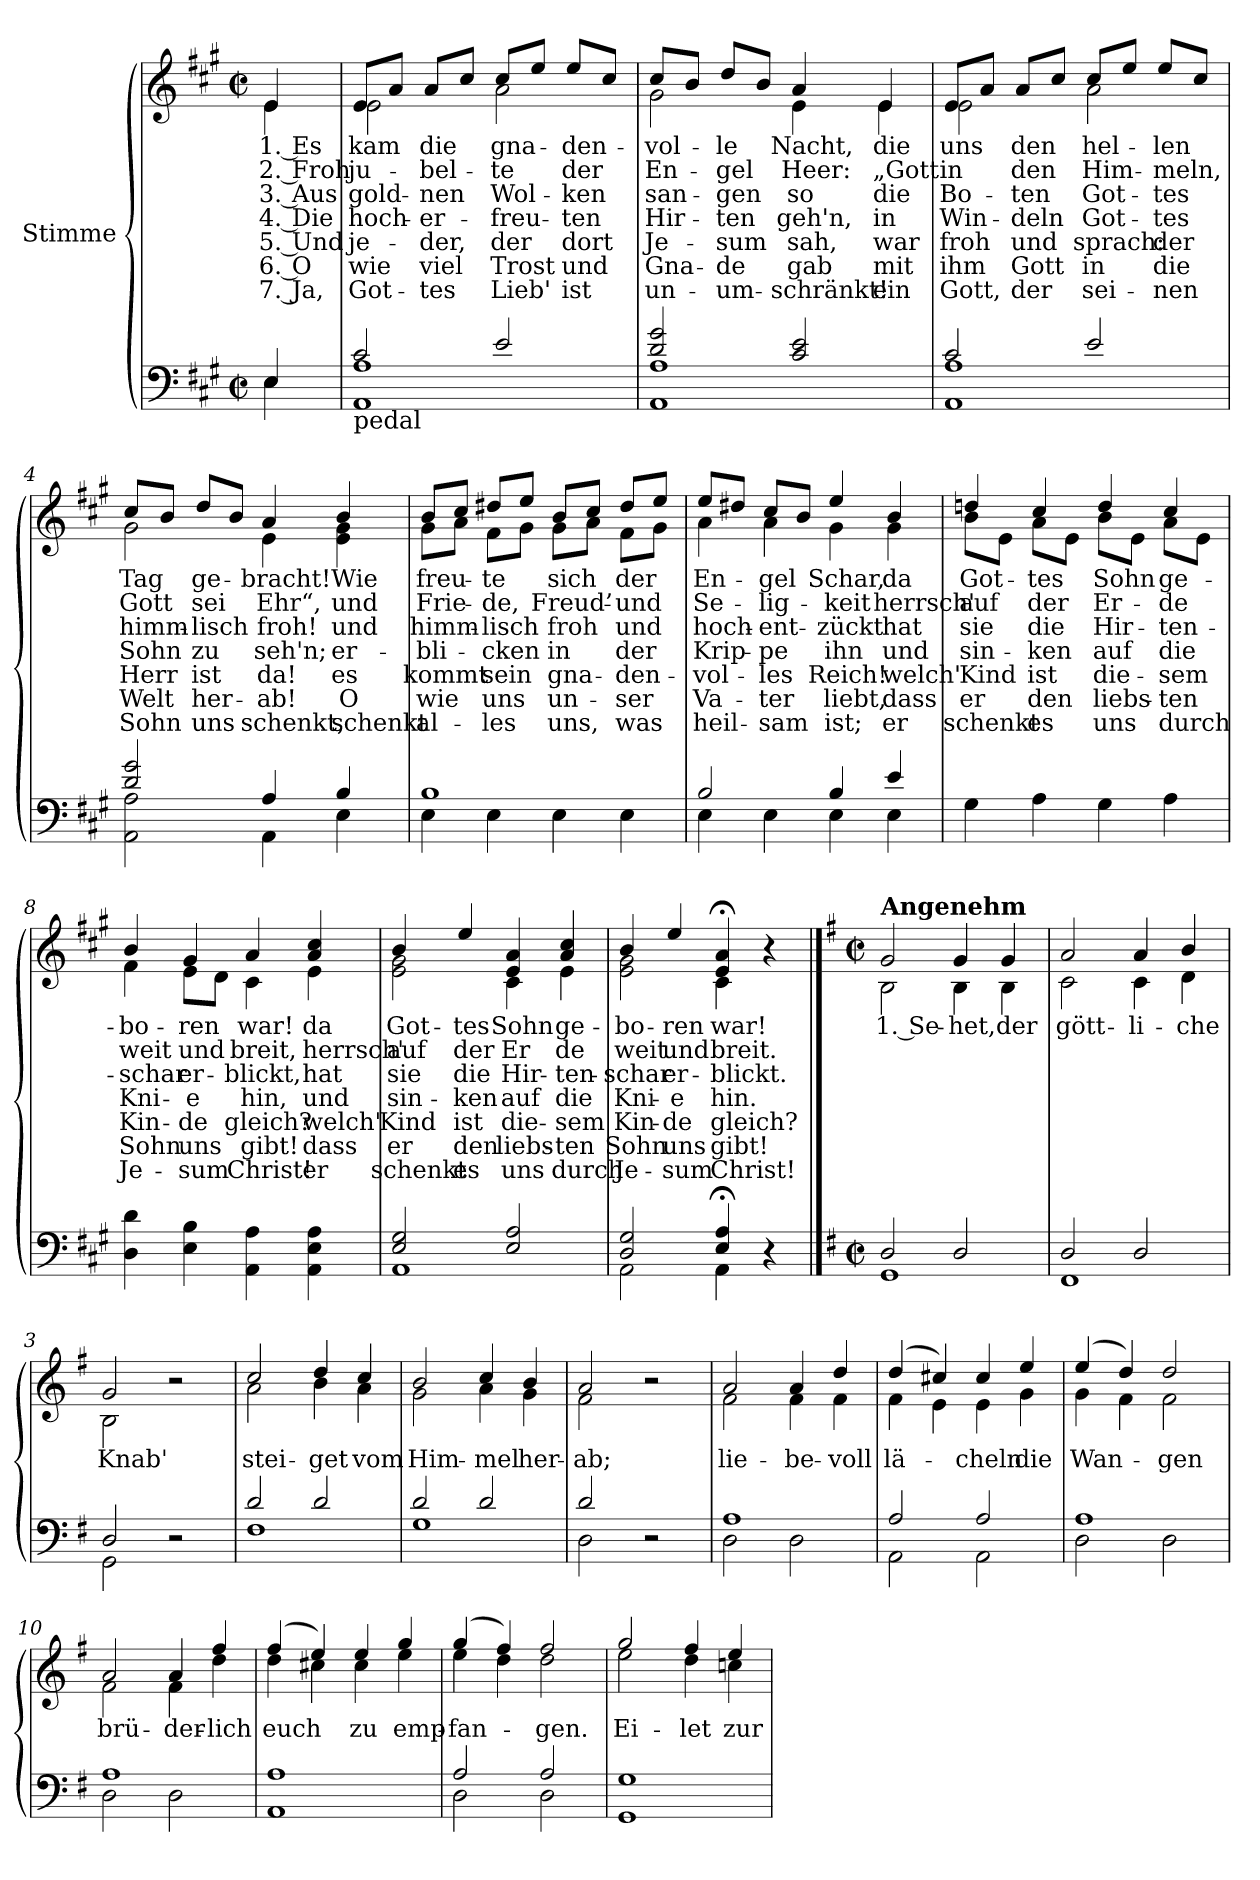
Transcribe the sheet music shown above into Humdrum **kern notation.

**kern	**kern	**text	**text	**text	**text	**text	**text	**text
*part1	*part1	*part1	*part1	*part1	*part1	*part1	*part1	*part1
*staff2	*staff1	*staff1	*staff1	*staff1	*staff1	*staff1	*staff1	*staff1
*I"Stimme	*	*	*	*	*	*	*	*
*clefF4	*clefG2	*	*	*	*	*	*	*
*k[f#c#g#]	*k[f#c#g#]	*	*	*	*	*	*	*
*M2/2	*M2/2	*	*	*	*	*	*	*
*met(c|)	*met(c|)	*	*	*	*	*	*	*
=	=	=	=	=	=	=	=	=
*^	*	*	*	*	*	*	*	*
!	!	!LO:TX:a:B:t=Langsam	!	!	!	!	!	!	!
!	!	!	!LO:LY:b	!LO:LY:b	!LO:LY:b	!LO:LY:b	!LO:LY:b	!LO:LY:b	!LO:LY:b
*	*	*^	*	*	*	*	*	*	*
4E/	4E\	4e/	4e\	1. Es	2. Froh	3. Aus	4. Die	5. Und	6. O	7. Ja,
=1	=1	=1	=1	=1	=1	=1	=1	=1	=1	=1
!LO:TX:b:t=pedal	!	!	!	!	!	!	!	!	!	!
!	!	!	!	!LO:LY:b	!LO:LY:b	!LO:LY:b	!LO:LY:b	!LO:LY:b	!LO:LY:b	!LO:LY:b
2c#/	1AA 1A	8e/L	2e\	kam	ju-	gold-	hoch-	je-	wie	Got-
.	.	8a/J	.	.	.	.	.	.	.	.
!	!	!	!	!LO:LY:b	!LO:LY:b	!LO:LY:b	!LO:LY:b	!LO:LY:b	!LO:LY:b	!LO:LY:b
.	.	8a/L	.	die	-bel-	-nen	-er-	-der,	viel	-tes
.	.	8cc#/J	.	.	.	.	.	.	.	.
!	!	!	!	!LO:LY:b	!LO:LY:b	!LO:LY:b	!LO:LY:b	!LO:LY:b	!LO:LY:b	!LO:LY:b
2e/	.	8cc#/L	2a\	gna-	-te	Wol-	-freu-	der	Trost	Lieb'
.	.	8ee/J	.	.	.	.	.	.	.	.
!	!	!	!	!LO:LY:b	!LO:LY:b	!LO:LY:b	!LO:LY:b	!LO:LY:b	!LO:LY:b	!LO:LY:b
.	.	8ee/L	.	-den-	der	-ken	-ten	dort	und	ist
.	.	8cc#/J	.	.	.	.	.	.	.	.
=2	=2	=2	=2	=2	=2	=2	=2	=2	=2	=2
!	!	!	!	!LO:LY:b	!LO:LY:b	!LO:LY:b	!LO:LY:b	!LO:LY:b	!LO:LY:b	!LO:LY:b
2d/ 2g#/	1AA 1A	8cc#/L	2g#\	-vol-	En-	san-	Hir-	Je-	Gna-	un-
.	.	8b/J	.	.	.	.	.	.	.	.
!	!	!	!	!LO:LY:b	!LO:LY:b	!LO:LY:b	!LO:LY:b	!LO:LY:b	!LO:LY:b	!LO:LY:b
.	.	8dd/L	.	-le	-gel	-gen	-ten	-sum	-de	-um-
.	.	8b/J	.	.	.	.	.	.	.	.
!	!	!	!	!LO:LY:b	!LO:LY:b	!LO:LY:b	!LO:LY:b	!LO:LY:b	!LO:LY:b	!LO:LY:b
2c#/ 2e/	.	4a/	4e\	Nacht,	Heer:	so	geh'n,	sah,	gab	-schränkt!
!	!	!	!	!LO:LY:b	!LO:LY:b	!LO:LY:b	!LO:LY:b	!LO:LY:b	!LO:LY:b	!LO:LY:b
.	.	4e/	4e\	die	„Gott	die	in	war	mit	ein
=3	=3	=3	=3	=3	=3	=3	=3	=3	=3	=3
!	!	!	!	!LO:LY:b	!LO:LY:b	!LO:LY:b	!LO:LY:b	!LO:LY:b	!LO:LY:b	!LO:LY:b
2c#/	1AA 1A	8e/L	2e\	uns	in	Bo-	Win-	froh	ihm	Gott,
.	.	8a/J	.	.	.	.	.	.	.	.
!	!	!	!	!LO:LY:b	!LO:LY:b	!LO:LY:b	!LO:LY:b	!LO:LY:b	!LO:LY:b	!LO:LY:b
.	.	8a/L	.	den	den	-ten	-deln	und	Gott	der
.	.	8cc#/J	.	.	.	.	.	.	.	.
!	!	!	!	!LO:LY:b	!LO:LY:b	!LO:LY:b	!LO:LY:b	!LO:LY:b	!LO:LY:b	!LO:LY:b
2e/	.	8cc#/L	2a\	hel-	Him-	Got-	Got-	sprach:	in	sei-
.	.	8ee/J	.	.	.	.	.	.	.	.
!	!	!	!	!LO:LY:b	!LO:LY:b	!LO:LY:b	!LO:LY:b	!LO:LY:b	!LO:LY:b	!LO:LY:b
.	.	8ee/L	.	-len	-meln,	-tes	-tes	der	die	-nen
.	.	8cc#/J	.	.	.	.	.	.	.	.
=4	=4	=4	=4	=4	=4	=4	=4	=4	=4	=4
!	!	!	!	!LO:LY:b	!LO:LY:b	!LO:LY:b	!LO:LY:b	!LO:LY:b	!LO:LY:b	!LO:LY:b
2d/ 2g#/	2AA\ 2A\	8cc#/L	2g#\	Tag	Gott	himm-	Sohn	Herr	Welt	Sohn
.	.	8b/J	.	.	.	.	.	.	.	.
!	!	!	!	!LO:LY:b	!LO:LY:b	!LO:LY:b	!LO:LY:b	!LO:LY:b	!LO:LY:b	!LO:LY:b
.	.	8dd/L	.	ge-	sei	-lisch	zu	ist	her-	uns
.	.	8b/J	.	.	.	.	.	.	.	.
!	!	!	!	!LO:LY:b	!LO:LY:b	!LO:LY:b	!LO:LY:b	!LO:LY:b	!LO:LY:b	!LO:LY:b
4A/	4AA\	4a/	4e\	-bracht!	Ehr“,	froh!	seh'n;	da!	-ab!	schenkt,
!	!	!	!	!LO:LY:b	!LO:LY:b	!LO:LY:b	!LO:LY:b	!LO:LY:b	!LO:LY:b	!LO:LY:b
4B/	4E\	4b/	4e\ 4g#\	Wie	und	und	er-	es	O	schenkt
=5	=5	=5	=5	=5	=5	=5	=5	=5	=5	=5
!	!	!	!	!LO:LY:b	!LO:LY:b	!LO:LY:b	!LO:LY:b	!LO:LY:b	!LO:LY:b	!LO:LY:b
1B	4E\	8b/L	8g#\L	freu-	Frie-	himm-	-bli-	kommt	wie	al-
.	.	8cc#/J	8a\J	.	.	.	.	.	.	.
!	!	!	!	!LO:LY:b	!LO:LY:b	!LO:LY:b	!LO:LY:b	!LO:LY:b	!LO:LY:b	!LO:LY:b
.	4E\	8dd#X/L	8f#\L	-te	-de,	-lisch	-cken	sein	uns	-les
.	.	8ee/J	8g#\J	.	.	.	.	.	.	.
!	!	!	!	!LO:LY:b	!LO:LY:b	!LO:LY:b	!LO:LY:b	!LO:LY:b	!LO:LY:b	!LO:LY:b
.	4E\	8b/L	8g#\L	sich	Freud’-	froh	in	gna-	un-	uns,
.	.	8cc#/J	8a\J	.	.	.	.	.	.	.
!	!	!	!	!LO:LY:b	!LO:LY:b	!LO:LY:b	!LO:LY:b	!LO:LY:b	!LO:LY:b	!LO:LY:b
.	4E\	8dd#/L	8f#\L	der	-und	und	der	-den-	-ser	was
.	.	8ee/J	8g#\J	.	.	.	.	.	.	.
!!LO:LB:g=z	!!
=6	=6	=6	=6	=6	=6	=6	=6	=6	=6	=6
!	!	!	!	!LO:LY:b	!LO:LY:b	!LO:LY:b	!LO:LY:b	!LO:LY:b	!LO:LY:b	!LO:LY:b
2B/	4E\	8ee/L	4a\	En-	Se-	hoch-	Krip-	-vol-	Va-	heil-
.	.	8dd#X/J	.	.	.	.	.	.	.	.
!	!	!	!	!LO:LY:b	!LO:LY:b	!LO:LY:b	!LO:LY:b	!LO:LY:b	!LO:LY:b	!LO:LY:b
.	4E\	8cc#/L	4a\	-gel	-lig-	-ent-	-pe	-les	-ter	-sam
.	.	8b/J	.	.	.	.	.	.	.	.
!	!	!	!	!LO:LY:b	!LO:LY:b	!LO:LY:b	!LO:LY:b	!LO:LY:b	!LO:LY:b	!LO:LY:b
4B/	4E\	4ee/	4g#\	Schar,	-keit	-zückt	ihn	Reich!	liebt,	ist;
!	!	!	!	!LO:LY:b	!LO:LY:b	!LO:LY:b	!LO:LY:b	!LO:LY:b	!LO:LY:b	!LO:LY:b
4e/	4E\	4b/	4g#\	da	herrsch'	hat	und	welch'	dass	er
=7	=7	=7	=7	=7	=7	=7	=7	=7	=7	=7
!	!	!	!	!LO:LY:b	!LO:LY:b	!LO:LY:b	!LO:LY:b	!LO:LY:b	!LO:LY:b	!LO:LY:b
*v	*v	*	*	*	*	*	*	*	*	*
4G#\	4ddn/	8b\L	Got-	auf	sie	sin-	Kind	er	schenkt
.	.	8e\J	.	.	.	.	.	.	.
!	!	!	!LO:LY:b	!LO:LY:b	!LO:LY:b	!LO:LY:b	!LO:LY:b	!LO:LY:b	!LO:LY:b
4A\	4cc#/	8a\L	-tes	der	die	-ken	ist	den	es
.	.	8e\J	.	.	.	.	.	.	.
!	!	!	!LO:LY:b	!LO:LY:b	!LO:LY:b	!LO:LY:b	!LO:LY:b	!LO:LY:b	!LO:LY:b
4G#\	4dd/	8b\L	Sohn	Er-	Hir-	auf	die-	liebs-	uns
.	.	8e\J	.	.	.	.	.	.	.
!	!	!	!LO:LY:b	!LO:LY:b	!LO:LY:b	!LO:LY:b	!LO:LY:b	!LO:LY:b	!LO:LY:b
4A\	4cc#/	8a\L	ge-	-de	-ten-	die	-sem	-ten	durch
.	.	8e\J	.	.	.	.	.	.	.
=8	=8	=8	=8	=8	=8	=8	=8	=8	=8
!	!	!	!LO:LY:b	!LO:LY:b	!LO:LY:b	!LO:LY:b	!LO:LY:b	!LO:LY:b	!LO:LY:b
4D\ 4d\	4b/	4f#\	-bo-	weit	-schar	Kni-	Kin-	Sohn	Je-
!	!	!	!LO:LY:b	!LO:LY:b	!LO:LY:b	!LO:LY:b	!LO:LY:b	!LO:LY:b	!LO:LY:b
4E\ 4B\	4g#/	8e\L	-ren	und	er-	-e	-de	uns	-sum
.	.	8d\J	.	.	.	.	.	.	.
!	!	!	!LO:LY:b	!LO:LY:b	!LO:LY:b	!LO:LY:b	!LO:LY:b	!LO:LY:b	!LO:LY:b
4AA\ 4A\	4a/	4c#\	war!	breit,	-blickt,	hin,	gleich?	gibt!	Christ!
!	!	!	!LO:LY:b	!LO:LY:b	!LO:LY:b	!LO:LY:b	!LO:LY:b	!LO:LY:b	!LO:LY:b
4AA\ 4E\ 4A\	4a/ 4cc#/	4e\	da	herrsch'	hat	und	welch'	dass	er
=9	=9	=9	=9	=9	=9	=9	=9	=9	=9
*^	*	*	*	*	*	*	*	*	*
!	!	!	!	!LO:LY:b	!LO:LY:b	!LO:LY:b	!LO:LY:b	!LO:LY:b	!LO:LY:b	!LO:LY:b
2E/ 2G#/	1AA	4b/	2e\ 2g#\	Got-	auf	sie	sin-	Kind	er	schenkt
!	!	!	!	!LO:LY:b	!LO:LY:b	!LO:LY:b	!LO:LY:b	!LO:LY:b	!LO:LY:b	!LO:LY:b
.	.	4ee/	.	-tes	der	die	-ken	ist	den	es
!	!	!	!	!LO:LY:b	!LO:LY:b	!LO:LY:b	!LO:LY:b	!LO:LY:b	!LO:LY:b	!LO:LY:b
2E/ 2A/	.	4e/ 4a/	4c#\	Sohn	Er	Hir-	auf	die-	liebs-	uns
!	!	!	!	!LO:LY:b	!LO:LY:b	!LO:LY:b	!LO:LY:b	!LO:LY:b	!LO:LY:b	!LO:LY:b
.	.	4a/ 4cc#/	4e\	ge-	de	-ten-	die	-sem	-ten	durch
=10	=10	=10	=10	=10	=10	=10	=10	=10	=10	=10
!	!	!	!	!LO:LY:b	!LO:LY:b	!LO:LY:b	!LO:LY:b	!LO:LY:b	!LO:LY:b	!LO:LY:b
2D/ 2G#/	2AA\	4b/	2e\ 2g#\	-bo-	weit	-schar	Kni-	Kin-	Sohn	Je-
!	!	!	!	!LO:LY:b	!LO:LY:b	!LO:LY:b	!LO:LY:b	!LO:LY:b	!LO:LY:b	!LO:LY:b
.	.	4ee/	.	-ren	und	er-	-e	-de	uns	-sum
!	!	!	!	!LO:LY:b	!LO:LY:b	!LO:LY:b	!LO:LY:b	!LO:LY:b	!LO:LY:b	!LO:LY:b
4E/; 4A/;	4AA\	4e/;< 4a/;<	4c#\	war!	breit.	-blickt.	hin.	gleich?	gibt!	Christ!
4r	4ryy	4r	4ryy	.	.	.	.	.	.	.
!!LO:PB:g=z	!!
==1	==1	==1	==1	==1	==1	==1	==1	==1	==1	==1
*k[f#]	*	*k[f#]	*	*	*	*	*	*	*	*
*M2/2	*	*M2/2	*	*	*	*	*	*	*	*
*met(c|)	*	*met(c|)	*	*	*	*	*	*	*	*
!	!	!LO:TX:a:B:t=Angenehm	!	!	!	!	!	!	!	!
!	!	!	!	!LO:LY:b	!	!	!	!	!	!
2D/	1GG	2g/	2B\	1. Se-	.	.	.	.	.	.
!	!	!	!	!LO:LY:b	!	!	!	!	!	!
2D/	.	4g/	4B\	-het,	.	.	.	.	.	.
!	!	!	!	!LO:LY:b	!	!	!	!	!	!
.	.	4g/	4B\	der	.	.	.	.	.	.
=2	=2	=2	=2	=2	=2	=2	=2	=2	=2	=2
!	!	!	!	!LO:LY:b	!	!	!	!	!	!
2D/	1FF#	2a/	2c\	gött-	.	.	.	.	.	.
!	!	!	!	!LO:LY:b	!	!	!	!	!	!
2D/	.	4a/	4c\	-li-	.	.	.	.	.	.
!	!	!	!	!LO:LY:b	!	!	!	!	!	!
.	.	4b/	4d\	-che	.	.	.	.	.	.
=3	=3	=3	=3	=3	=3	=3	=3	=3	=3	=3
!	!	!	!	!LO:LY:b	!	!	!	!	!	!
2D/	2GG\	2g/	2B\	Knab'	.	.	.	.	.	.
2r	2ryy	2r	2ryy	.	.	.	.	.	.	.
=4	=4	=4	=4	=4	=4	=4	=4	=4	=4	=4
!	!	!	!	!LO:LY:b	!	!	!	!	!	!
2d/	1F#	2cc/	2a\	stei-	.	.	.	.	.	.
!	!	!	!	!LO:LY:b	!	!	!	!	!	!
2d/	.	4dd/	4b\	-get	.	.	.	.	.	.
!	!	!	!	!LO:LY:b	!	!	!	!	!	!
.	.	4cc/	4a\	vom	.	.	.	.	.	.
=5	=5	=5	=5	=5	=5	=5	=5	=5	=5	=5
!	!	!	!	!LO:LY:b	!	!	!	!	!	!
2d/	1G	2b/	2g\	Him-	.	.	.	.	.	.
!	!	!	!	!LO:LY:b	!	!	!	!	!	!
2d/	.	4cc/	4a\	-mel	.	.	.	.	.	.
!	!	!	!	!LO:LY:b	!	!	!	!	!	!
.	.	4b/	4g\	her-	.	.	.	.	.	.
=6	=6	=6	=6	=6	=6	=6	=6	=6	=6	=6
!	!	!	!	!LO:LY:b	!	!	!	!	!	!
2d/	2D\	2a/	2f#\	-ab;	.	.	.	.	.	.
2r	2ryy	2r	2ryy	.	.	.	.	.	.	.
!!LO:LB:g=z	!!
=7	=7	=7	=7	=7	=7	=7	=7	=7	=7	=7
!	!	!	!	!LO:LY:b	!	!	!	!	!	!
1A	2D\	2a/	2f#\	lie-	.	.	.	.	.	.
!	!	!	!	!LO:LY:b	!	!	!	!	!	!
.	2D\	4a/	4f#\	-be-	.	.	.	.	.	.
!	!	!	!	!LO:LY:b	!	!	!	!	!	!
.	.	4dd/	4f#\	-voll	.	.	.	.	.	.
=8	=8	=8	=8	=8	=8	=8	=8	=8	=8	=8
!	!	!	!	!LO:LY:b	!	!	!	!	!	!
2A/	2AA\	(>4dd/	4f#\	lä-	.	.	.	.	.	.
.	.	4cc#X/)	4e\	.	.	.	.	.	.	.
!	!	!	!	!LO:LY:b	!	!	!	!	!	!
2A/	2AA\	4cc#/	4e\	-cheln	.	.	.	.	.	.
!	!	!	!	!LO:LY:b	!	!	!	!	!	!
.	.	4ee/	4g\	die	.	.	.	.	.	.
=9	=9	=9	=9	=9	=9	=9	=9	=9	=9	=9
!	!	!	!	!LO:LY:b	!	!	!	!	!	!
1A	2D\	(>4ee/	4g\	Wan-	.	.	.	.	.	.
.	.	4dd/)	4f#\	.	.	.	.	.	.	.
!	!	!	!	!LO:LY:b	!	!	!	!	!	!
.	2D\	2dd/	2f#\	-gen	.	.	.	.	.	.
=10	=10	=10	=10	=10	=10	=10	=10	=10	=10	=10
!	!	!	!	!LO:LY:b	!	!	!	!	!	!
1A	2D\	2a/	2f#\	brü-	.	.	.	.	.	.
!	!	!	!	!LO:LY:b	!	!	!	!	!	!
.	2D\	4a/	4f#\	-der-	.	.	.	.	.	.
!	!	!	!	!LO:LY:b	!	!	!	!	!	!
.	.	4ff#/	4dd\	-lich	.	.	.	.	.	.
=11	=11	=11	=11	=11	=11	=11	=11	=11	=11	=11
!	!	!	!	!LO:LY:b	!	!	!	!	!	!
1A	1AA	(>4ff#/	4dd\	euch	.	.	.	.	.	.
.	.	4ee/)	4cc#X\	.	.	.	.	.	.	.
!	!	!	!	!LO:LY:b	!	!	!	!	!	!
.	.	4ee/	4cc#\	zu	.	.	.	.	.	.
!	!	!	!	!LO:LY:b	!	!	!	!	!	!
.	.	4gg/	4ee\	emp-	.	.	.	.	.	.
=12	=12	=12	=12	=12	=12	=12	=12	=12	=12	=12
!	!	!	!	!LO:LY:b	!	!	!	!	!	!
2A/	2D\	(>4gg/	4ee\	-fan-	.	.	.	.	.	.
.	.	4ff#/)	4dd\	.	.	.	.	.	.	.
!	!	!	!	!LO:LY:b	!	!	!	!	!	!
2A/	2D\	2ff#/	2dd\	-gen.	.	.	.	.	.	.
!!LO:LB:g=z	!!
=13	=13	=13	=13	=13	=13	=13	=13	=13	=13	=13
!	!	!	!	!LO:LY:b	!	!	!	!	!	!
1G	1GG	2gg/	2ee\	Ei-	.	.	.	.	.	.
!	!	!	!	!LO:LY:b	!	!	!	!	!	!
.	.	4ff#/	4dd\	-let	.	.	.	.	.	.
!	!	!	!	!LO:LY:b	!	!	!	!	!	!
.	.	4ee/	4ccn\	zur	.	.	.	.	.	.
*v	*v	*	*	*	*	*	*	*	*	*
*	*v	*v	*	*	*	*	*	*	*
=	=	=	=	=	=	=	=	=
*-	*-	*-	*-	*-	*-	*-	*-	*-
